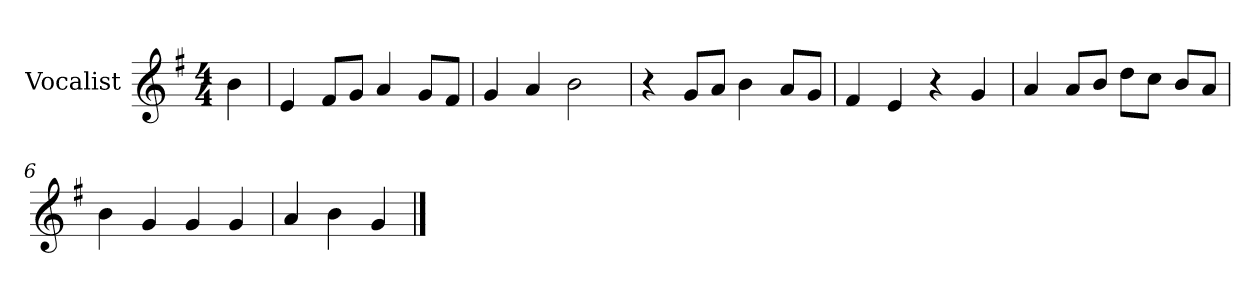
**kern
*part1
*staff1
*I"Vocalist
*k[f#]
*G:
*M4/4
=
4b
=1
4e
8f#L
8gJ
4a
8gL
8f#J
=2
4g
4a
2b
=3
4r
8gL
8aJ
4b
8aL
8gJ
=4
4f#
4e
4r
4g
=5
4a
8aL
8bJ
8ddL
8ccJ
8bL
8aJ
=6
4b
4g
4g
4g
=7
4a
4b
4g
==
*-
